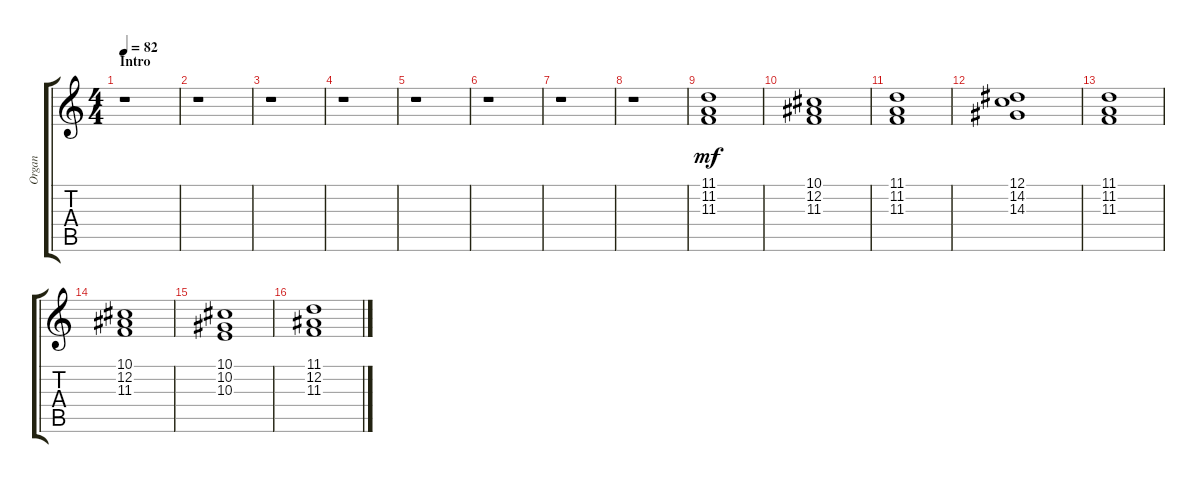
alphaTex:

\track ("Organ" "Organ") {instrument drawbarorgan}
\staff {score tabs}
\tuning (Eb4 Bb3 Gb3 Db3 Ab2 Eb2) {hide}
\ts (4 4)
\section ("" "Intro")
\tempo 82
\clef g2
\ks c
r.1{dy mf instrument drawbarorgan} |
r.1 |
r.1 |
r.1 |
r.1 |
r.1 |
r.1 |
r.1 |
(11.1 11.2 11.3).1{volume 11} |
(10.1 12.2 11.3).1 |
(11.1 11.2 11.3).1 |
(12.1 14.2 14.3).1 |
(11.1 11.2 11.3).1 |
(10.1 12.2 11.3).1 |
(10.1 10.2 10.3).1 |
(11.1 12.2 11.3).1
